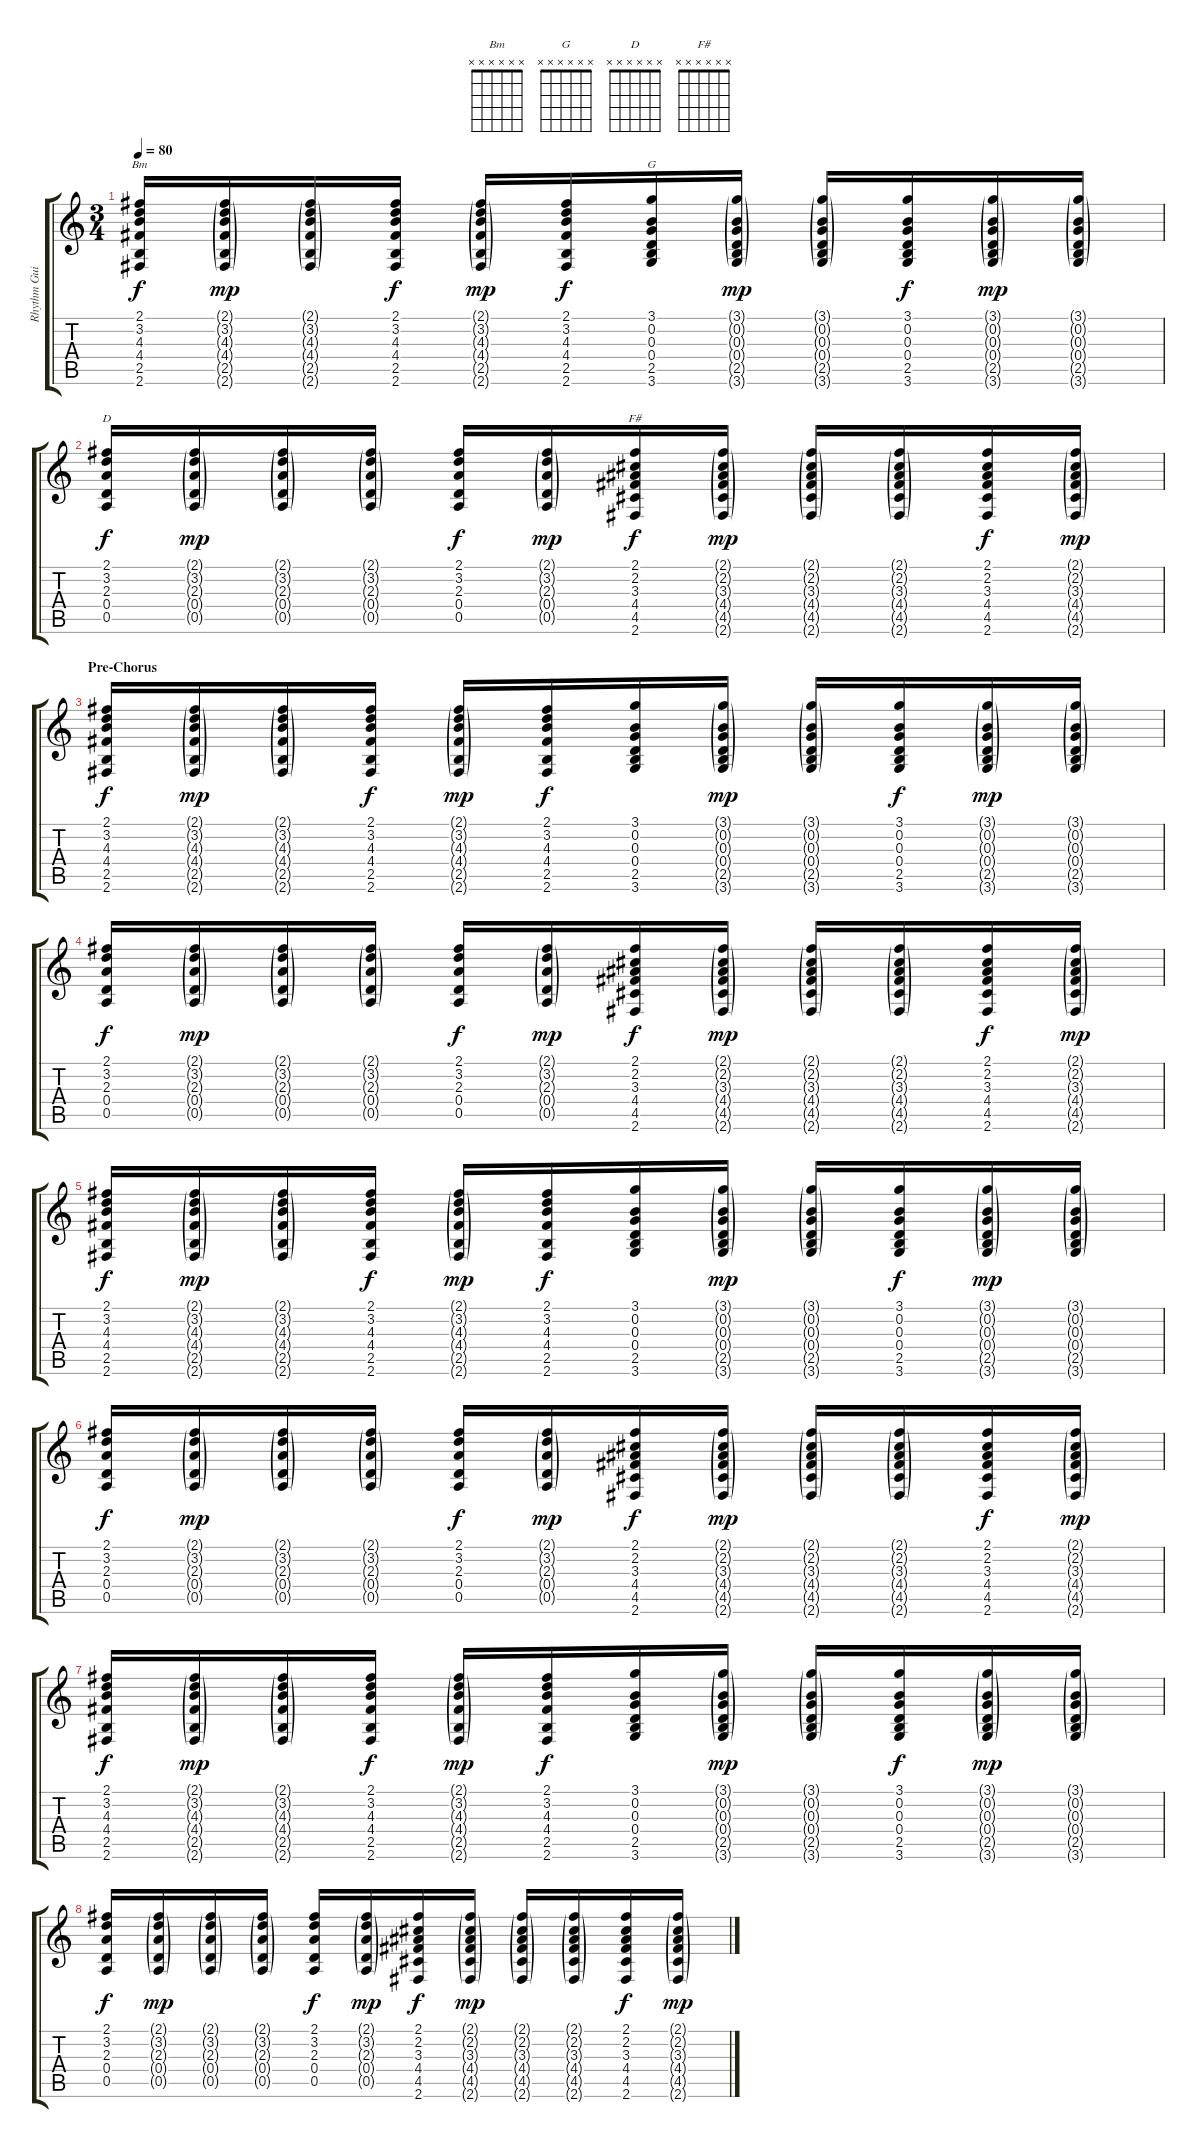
\track ("Rhythm Guitar" "Rhythm Gui") {instrument acousticguitarnylon}
\staff {score tabs}
\tuning (E4 B3 G3 D3 A2 E2) {hide}
\chord ("Bm" x x x x x x)
\chord ("G" x x x x x x)
\chord ("D" x x x x x x)
\chord ("F#" x x x x x x)
\ts (3 4)
\tempo 80
\clef g2
\ks c
(2.1 3.2 4.3 4.4 2.5 2.6).16{ch "Bm" dy f} (2.1{g} 3.2{g} 4.3{g} 4.4{g} 2.5{g} 2.6{g}).16{dy mp} (2.1{g} 3.2{g} 4.3{g} 4.4{g} 2.5{g} 2.6{g}).16 (2.1 3.2 4.3 4.4 2.5 2.6).16{dy f} (2.1{g} 3.2{g} 4.3{g} 4.4{g} 2.5{g} 2.6{g}).16{dy mp} (2.1 3.2 4.3 4.4 2.5 2.6).16{dy f} (3.1 0.2 0.3 0.4 2.5 3.6).16{ch "G"} (3.1{g} 0.2{g} 0.3{g} 0.4{g} 2.5{g} 3.6{g}).16{dy mp} (3.1{g} 0.2{g} 0.3{g} 0.4{g} 2.5{g} 3.6{g}).16 (3.1 0.2 0.3 0.4 2.5 3.6).16{dy f} (3.1{g} 0.2{g} 0.3{g} 0.4{g} 2.5{g} 3.6{g}).16{dy mp} (3.1{g} 0.2{g} 0.3{g} 0.4{g} 2.5{g} 3.6{g}).16 |
(2.1 3.2 2.3 0.4 0.5).16{ch "D" dy f} (2.1{g} 3.2{g} 2.3{g} 0.4{g} 0.5{g}).16{dy mp} (2.1{g} 3.2{g} 2.3{g} 0.4{g} 0.5{g}).16 (2.1{g} 3.2{g} 2.3{g} 0.4{g} 0.5{g}).16 (2.1 3.2 2.3 0.4 0.5).16{dy f} (2.1{g} 3.2{g} 2.3{g} 0.4{g} 0.5{g}).16{dy mp} (2.1 2.2 3.3 4.4 4.5 2.6).16{ch "F#" dy f} (2.1{g} 2.2{g} 3.3{g} 4.4{g} 4.5{g} 2.6{g}).16{dy mp} (2.1{g} 2.2{g} 3.3{g} 4.4{g} 4.5{g} 2.6{g}).16 (2.1{g} 2.2{g} 3.3{g} 4.4{g} 4.5{g} 2.6{g}).16 (2.1 2.2 3.3 4.4 4.5 2.6).16{dy f} (2.1{g} 2.2{g} 3.3{g} 4.4{g} 4.5{g} 2.6{g}).16{dy mp} |
\section ("" "Pre-Chorus")
(2.1 3.2 4.3 4.4 2.5 2.6).16{dy f} (2.1{g} 3.2{g} 4.3{g} 4.4{g} 2.5{g} 2.6{g}).16{dy mp} (2.1{g} 3.2{g} 4.3{g} 4.4{g} 2.5{g} 2.6{g}).16 (2.1 3.2 4.3 4.4 2.5 2.6).16{dy f} (2.1{g} 3.2{g} 4.3{g} 4.4{g} 2.5{g} 2.6{g}).16{dy mp} (2.1 3.2 4.3 4.4 2.5 2.6).16{dy f} (3.1 0.2 0.3 0.4 2.5 3.6).16 (3.1{g} 0.2{g} 0.3{g} 0.4{g} 2.5{g} 3.6{g}).16{dy mp} (3.1{g} 0.2{g} 0.3{g} 0.4{g} 2.5{g} 3.6{g}).16 (3.1 0.2 0.3 0.4 2.5 3.6).16{dy f} (3.1{g} 0.2{g} 0.3{g} 0.4{g} 2.5{g} 3.6{g}).16{dy mp} (3.1{g} 0.2{g} 0.3{g} 0.4{g} 2.5{g} 3.6{g}).16 |
(2.1 3.2 2.3 0.4 0.5).16{dy f} (2.1{g} 3.2{g} 2.3{g} 0.4{g} 0.5{g}).16{dy mp} (2.1{g} 3.2{g} 2.3{g} 0.4{g} 0.5{g}).16 (2.1{g} 3.2{g} 2.3{g} 0.4{g} 0.5{g}).16 (2.1 3.2 2.3 0.4 0.5).16{dy f} (2.1{g} 3.2{g} 2.3{g} 0.4{g} 0.5{g}).16{dy mp} (2.1 2.2 3.3 4.4 4.5 2.6).16{dy f} (2.1{g} 2.2{g} 3.3{g} 4.4{g} 4.5{g} 2.6{g}).16{dy mp} (2.1{g} 2.2{g} 3.3{g} 4.4{g} 4.5{g} 2.6{g}).16 (2.1{g} 2.2{g} 3.3{g} 4.4{g} 4.5{g} 2.6{g}).16 (2.1 2.2 3.3 4.4 4.5 2.6).16{dy f} (2.1{g} 2.2{g} 3.3{g} 4.4{g} 4.5{g} 2.6{g}).16{dy mp} |
(2.1 3.2 4.3 4.4 2.5 2.6).16{dy f} (2.1{g} 3.2{g} 4.3{g} 4.4{g} 2.5{g} 2.6{g}).16{dy mp} (2.1{g} 3.2{g} 4.3{g} 4.4{g} 2.5{g} 2.6{g}).16 (2.1 3.2 4.3 4.4 2.5 2.6).16{dy f} (2.1{g} 3.2{g} 4.3{g} 4.4{g} 2.5{g} 2.6{g}).16{dy mp} (2.1 3.2 4.3 4.4 2.5 2.6).16{dy f} (3.1 0.2 0.3 0.4 2.5 3.6).16 (3.1{g} 0.2{g} 0.3{g} 0.4{g} 2.5{g} 3.6{g}).16{dy mp} (3.1{g} 0.2{g} 0.3{g} 0.4{g} 2.5{g} 3.6{g}).16 (3.1 0.2 0.3 0.4 2.5 3.6).16{dy f} (3.1{g} 0.2{g} 0.3{g} 0.4{g} 2.5{g} 3.6{g}).16{dy mp} (3.1{g} 0.2{g} 0.3{g} 0.4{g} 2.5{g} 3.6{g}).16 |
(2.1 3.2 2.3 0.4 0.5).16{dy f} (2.1{g} 3.2{g} 2.3{g} 0.4{g} 0.5{g}).16{dy mp} (2.1{g} 3.2{g} 2.3{g} 0.4{g} 0.5{g}).16 (2.1{g} 3.2{g} 2.3{g} 0.4{g} 0.5{g}).16 (2.1 3.2 2.3 0.4 0.5).16{dy f} (2.1{g} 3.2{g} 2.3{g} 0.4{g} 0.5{g}).16{dy mp} (2.1 2.2 3.3 4.4 4.5 2.6).16{dy f} (2.1{g} 2.2{g} 3.3{g} 4.4{g} 4.5{g} 2.6{g}).16{dy mp} (2.1{g} 2.2{g} 3.3{g} 4.4{g} 4.5{g} 2.6{g}).16 (2.1{g} 2.2{g} 3.3{g} 4.4{g} 4.5{g} 2.6{g}).16 (2.1 2.2 3.3 4.4 4.5 2.6).16{dy f} (2.1{g} 2.2{g} 3.3{g} 4.4{g} 4.5{g} 2.6{g}).16{dy mp} |
(2.1 3.2 4.3 4.4 2.5 2.6).16{dy f} (2.1{g} 3.2{g} 4.3{g} 4.4{g} 2.5{g} 2.6{g}).16{dy mp} (2.1{g} 3.2{g} 4.3{g} 4.4{g} 2.5{g} 2.6{g}).16 (2.1 3.2 4.3 4.4 2.5 2.6).16{dy f} (2.1{g} 3.2{g} 4.3{g} 4.4{g} 2.5{g} 2.6{g}).16{dy mp} (2.1 3.2 4.3 4.4 2.5 2.6).16{dy f} (3.1 0.2 0.3 0.4 2.5 3.6).16 (3.1{g} 0.2{g} 0.3{g} 0.4{g} 2.5{g} 3.6{g}).16{dy mp} (3.1{g} 0.2{g} 0.3{g} 0.4{g} 2.5{g} 3.6{g}).16 (3.1 0.2 0.3 0.4 2.5 3.6).16{dy f} (3.1{g} 0.2{g} 0.3{g} 0.4{g} 2.5{g} 3.6{g}).16{dy mp} (3.1{g} 0.2{g} 0.3{g} 0.4{g} 2.5{g} 3.6{g}).16 |
(2.1 3.2 2.3 0.4 0.5).16{dy f} (2.1{g} 3.2{g} 2.3{g} 0.4{g} 0.5{g}).16{dy mp} (2.1{g} 3.2{g} 2.3{g} 0.4{g} 0.5{g}).16 (2.1{g} 3.2{g} 2.3{g} 0.4{g} 0.5{g}).16 (2.1 3.2 2.3 0.4 0.5).16{dy f} (2.1{g} 3.2{g} 2.3{g} 0.4{g} 0.5{g}).16{dy mp} (2.1 2.2 3.3 4.4 4.5 2.6).16{dy f} (2.1{g} 2.2{g} 3.3{g} 4.4{g} 4.5{g} 2.6{g}).16{dy mp} (2.1{g} 2.2{g} 3.3{g} 4.4{g} 4.5{g} 2.6{g}).16 (2.1{g} 2.2{g} 3.3{g} 4.4{g} 4.5{g} 2.6{g}).16 (2.1 2.2 3.3 4.4 4.5 2.6).16{dy f} (2.1{g} 2.2{g} 3.3{g} 4.4{g} 4.5{g} 2.6{g}).16{dy mp}
